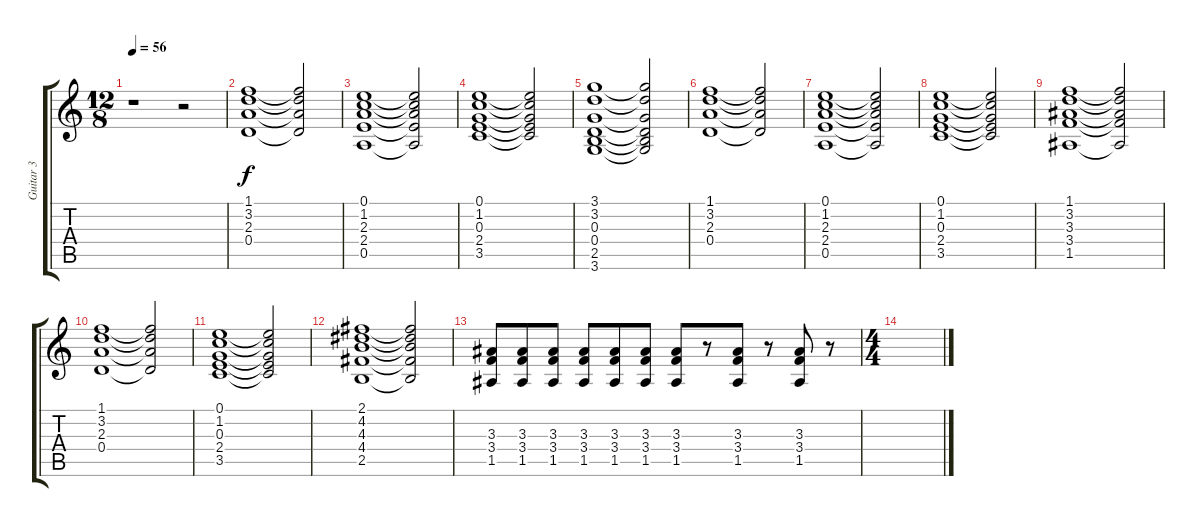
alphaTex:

\track ("Guitar 3" "Guitar 3") {instrument overdrivenguitar}
\staff {score tabs}
\tuning (E4 B3 G3 D3 A2 E2) {hide}
\ts (12 8)
\tempo 56
\clef g2
\ks c
r.1{dy f} r.2 |
(1.1 3.2 2.3 0.4).1 (1.1{t} 3.2{t} 2.3{t} 0.4{t}).2 |
(0.1 1.2 2.3 2.4 0.5).1 (0.1{t} 1.2{t} 2.3{t} 2.4{t} 0.5{t}).2 |
(0.1 1.2 0.3 2.4 3.5).1 (0.1{t} 1.2{t} 0.3{t} 2.4{t} 3.5{t}).2 |
(3.1 3.2 0.3 0.4 2.5 3.6).1 (3.1{t} 3.2{t} 0.3{t} 0.4{t} 2.5{t} 3.6{t}).2 |
(1.1 3.2 2.3 0.4).1 (1.1{t} 3.2{t} 2.3{t} 0.4{t}).2 |
(0.1 1.2 2.3 2.4 0.5).1 (0.1{t} 1.2{t} 2.3{t} 2.4{t} 0.5{t}).2 |
(0.1 1.2 0.3 2.4 3.5).1 (0.1{t} 1.2{t} 0.3{t} 2.4{t} 3.5{t}).2 |
(1.1 3.2 3.3 3.4 1.5).1 (1.1{t} 3.2{t} 3.3{t} 3.4{t} 1.5{t}).2 |
(1.1 3.2 2.3 0.4).1 (1.1{t} 3.2{t} 2.3{t} 0.4{t}).2 |
(0.1 1.2 0.3 2.4 3.5).1 (0.1{t} 1.2{t} 0.3{t} 2.4{t} 3.5{t}).2 |
(2.1 4.2 4.3 4.4 2.5).1 (2.1{t} 4.2{t} 4.3{t} 4.4{t} 2.5{t}).2 |
(3.3 3.4 1.5).8 (3.3 3.4 1.5).8 (3.3 3.4 1.5).8 (3.3 3.4 1.5).8 (3.3 3.4 1.5).8 (3.3 3.4 1.5).8 (3.3 3.4 1.5).8 r.8 (3.3 3.4 1.5).8 r.8 (3.3 3.4 1.5).8 r.8 |
\ts (4 4)
